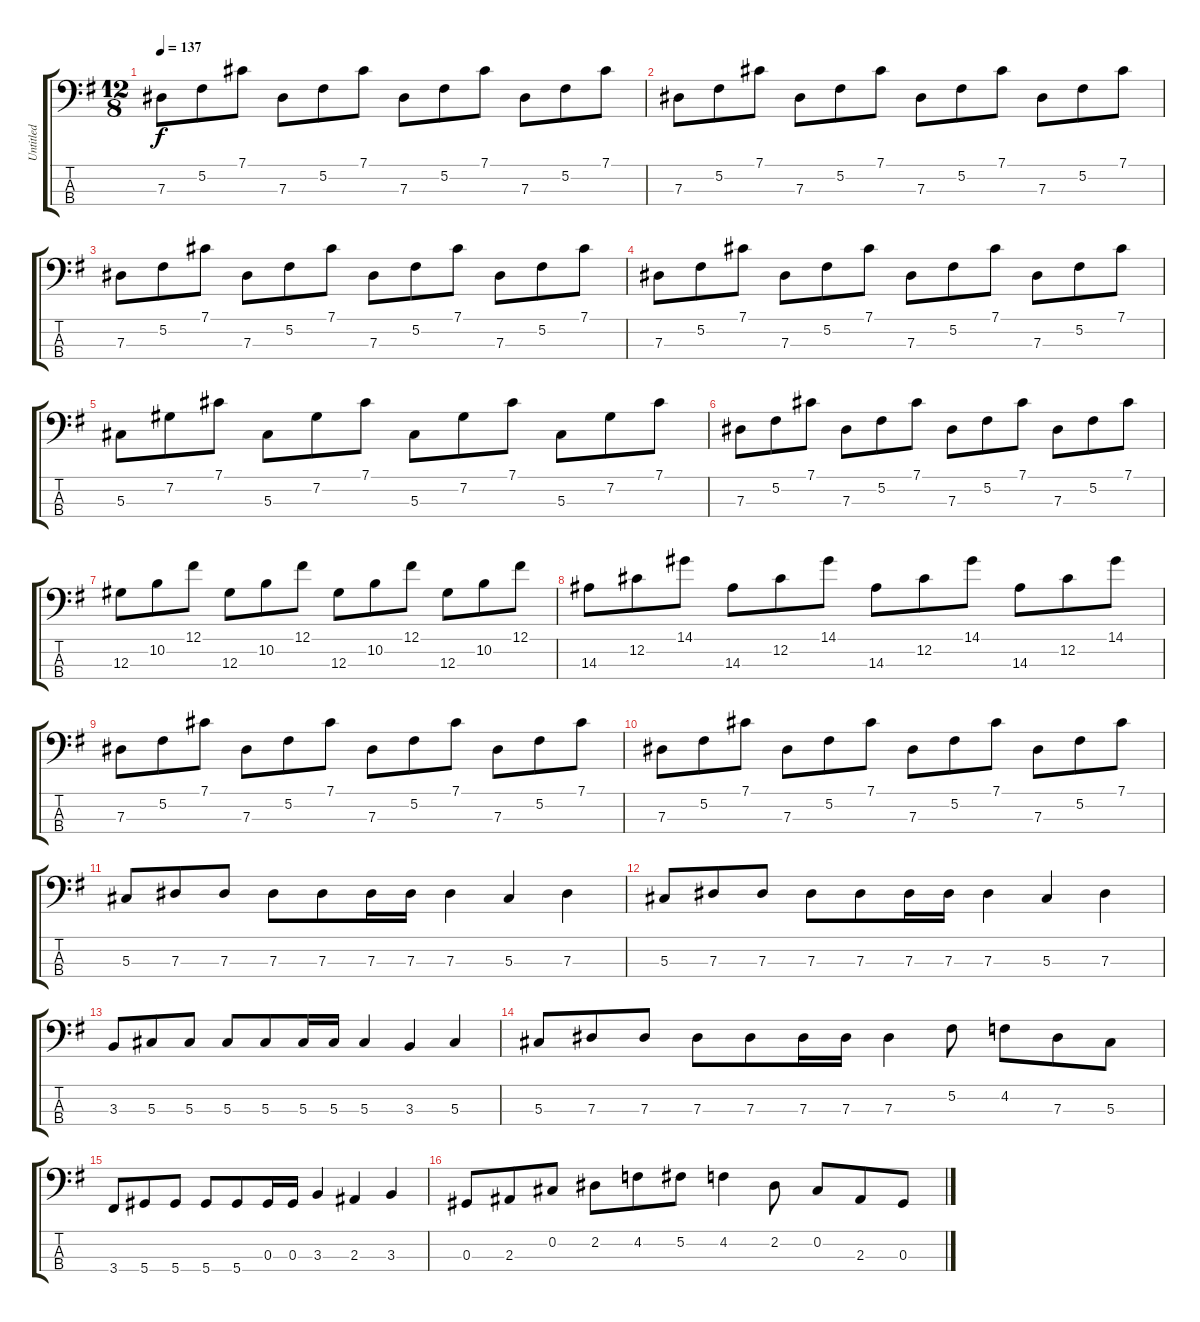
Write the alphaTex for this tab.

\track ("Untitled" "Untitled") {instrument electricbassfinger}
\staff {score tabs}
\tuning (Gb2 Db2 Ab1 Eb1) {hide}
\ts (12 8)
\tempo 137
\clef f4
\ks g
7.3.8{dy f instrument electricbassfinger} 5.2.8 7.1.8 7.3.8 5.2.8 7.1.8 7.3.8 5.2.8 7.1.8 7.3.8 5.2.8 7.1.8 |
7.3.8 5.2.8 7.1.8 7.3.8 5.2.8 7.1.8 7.3.8 5.2.8 7.1.8 7.3.8 5.2.8 7.1.8 |
7.3.8 5.2.8 7.1.8 7.3.8 5.2.8 7.1.8 7.3.8 5.2.8 7.1.8 7.3.8 5.2.8 7.1.8 |
7.3.8 5.2.8 7.1.8 7.3.8 5.2.8 7.1.8 7.3.8 5.2.8 7.1.8 7.3.8 5.2.8 7.1.8 |
5.3.8 7.2.8 7.1.8 5.3.8 7.2.8 7.1.8 5.3.8 7.2.8 7.1.8 5.3.8 7.2.8 7.1.8 |
7.3.8 5.2.8 7.1.8 7.3.8 5.2.8 7.1.8 7.3.8 5.2.8 7.1.8 7.3.8 5.2.8 7.1.8 |
12.3.8 10.2.8 12.1.8 12.3.8 10.2.8 12.1.8 12.3.8 10.2.8 12.1.8 12.3.8 10.2.8 12.1.8 |
14.3.8 12.2.8 14.1.8 14.3.8 12.2.8 14.1.8 14.3.8 12.2.8 14.1.8 14.3.8 12.2.8 14.1.8 |
7.3.8 5.2.8 7.1.8 7.3.8 5.2.8 7.1.8 7.3.8 5.2.8 7.1.8 7.3.8 5.2.8 7.1.8 |
7.3.8 5.2.8 7.1.8 7.3.8 5.2.8 7.1.8 7.3.8 5.2.8 7.1.8 7.3.8 5.2.8 7.1.8 |
5.3.8 7.3.8 7.3.8 7.3.8 7.3.8 7.3.16 7.3.16 7.3.4 5.3.4 7.3.4 |
5.3.8 7.3.8 7.3.8 7.3.8 7.3.8 7.3.16 7.3.16 7.3.4 5.3.4 7.3.4 |
3.3.8 5.3.8 5.3.8 5.3.8 5.3.8 5.3.16 5.3.16 5.3.4 3.3.4 5.3.4 |
5.3.8 7.3.8 7.3.8 7.3.8 7.3.8 7.3.16 7.3.16 7.3.4 5.2.8 4.2.8 7.3.8 5.3.8 |
3.4.8 5.4.8 5.4.8 5.4.8 5.4.8 0.3.16 0.3.16 3.3.4 2.3.4 3.3.4 |
0.3.8 2.3.8 0.2.8 2.2.8 4.2.8 5.2.8 4.2.4 2.2.8 0.2.8 2.3.8 0.3.8
